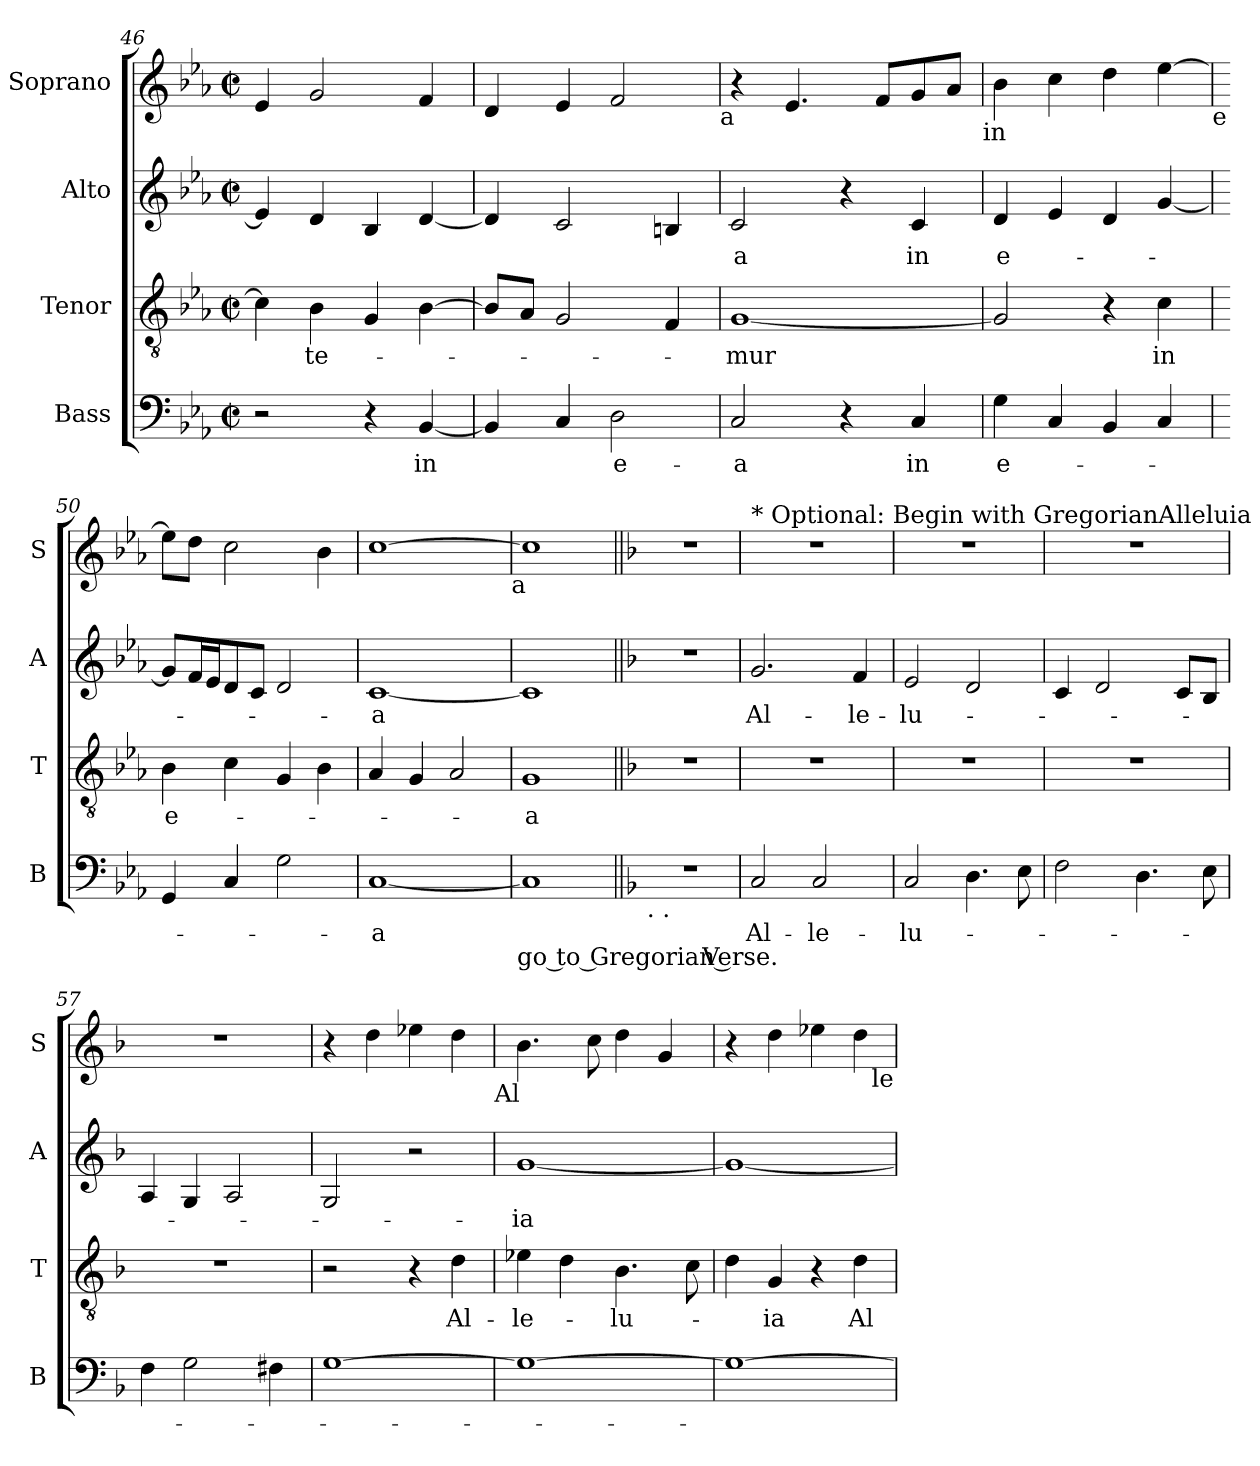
**kern	**text	**text	**kern	**text	**kern	**text	**kern
*part4	*part4	*part4	*part3	*part3	*part2	*part2	*part1
*staff4	*staff4	*staff4	*staff3	*staff3	*staff2	*staff2	*staff1
*I"Bass	*	*	*I"Tenor	*	*I"Alto	*	*I"Soprano
*I'B	*	*	*I'T	*	*I'A	*	*I'S
*clefF4	*	*	*clefGv2	*	*clefG2	*	*clefG2
*k[b-e-a-]	*	*	*k[b-e-a-]	*	*k[b-e-a-]	*	*k[b-e-a-]
*E-:	*	*	*E-:	*	*E-:	*	*E-:
*M2/2	*	*	*M2/2	*	*M2/2	*	*M2/2
*met(c|)	*	*	*met(c|)	*	*met(c|)	*	*met(c|)
=46	=46	=46	=46	=46	=46	=46	=46
2r	.	.	4c\]	.	4e-/]	.	4e-/
!	!	!	!	!LO:LY:b	!	!	!
.	.	.	4B-\	-te-	4d/	.	2g/
4r	.	.	4G/	.	4B-/	.	.
!	!LO:LY:b	!	!	!	!	!	!
[<4BB-/	in	.	[>4B-\	.	[<4d/	.	4f/
=47	=47	=47	=47	=47	=47	=47	=47
4BB-/]	.	.	8B-/L]	.	4d/]	.	4d/
.	.	.	8A-/J	.	.	.	.
4C/	.	.	2G/	.	2c/	.	4e-/
!	!LO:LY:b	!	!	!	!	!	!
2D\	e-	.	.	.	.	.	2f/
.	.	.	4F/	.	4Bn/	.	.
!	!	!	!	!	!	!	!LO:TX:b:t=a
=48	=48	=48	=48	=48	=48	=48	=48
!	!LO:LY:b	!	!	!LO:LY:b	!	!LO:LY:b	!
2C/	-a	.	[<1G	-mur	2c/	-a	4r
.	.	.	.	.	.	.	4.e-/
4r	.	.	.	.	4r	.	.
.	.	.	.	.	.	.	8f/L
!	!LO:LY:b	!	!	!	!	!LO:LY:b	!
4C/	in	.	.	.	4c/	in	8g/
.	.	.	.	.	.	.	8a-/J
!	!	!	!	!	!	!	!LO:TX:b:t=in
!!LO:LB:g=z
=49	=49	=49	=49	=49	=49	=49	=49
!	!LO:LY:b	!	!	!	!	!LO:LY:b	!
4G\	e-	.	2G/]	.	4d/	e-	4b-\
4C/	.	.	.	.	4e-/	.	4cc\
4BB-/	.	.	4r	.	4d/	.	4dd\
!	!	!	!	!LO:LY:b	!	!	!
4C/	.	.	4c\	in	[<4g/	.	[>4ee-\
!	!	!	!	!	!	!	!LO:TX:b:t=e
=50	=50	=50	=50	=50	=50	=50	=50
!	!	!	!	!LO:LY:b	!	!	!
4GG/	.	.	4B-\	e-	8g/L]	.	8ee-\L]
.	.	.	.	.	16f/L	.	8dd\J
.	.	.	.	.	16e-/J	.	.
4C/	.	.	4c\	.	8d/	.	2cc\
.	.	.	.	.	8c/J	.	.
2G\	.	.	4G/	.	2d/	.	.
.	.	.	4B-\	.	.	.	4b-\
=51	=51	=51	=51	=51	=51	=51	=51
!	!LO:LY:b:rj	!	!	!	!	!LO:LY:b:rj	!
[<1C	-a	.	4A-/	.	[<1c	-a	[>1cc
.	.	.	4G/	.	.	.	.
.	.	.	2A-/	.	.	.	.
!	!	!	!	!	!	!	!LO:TX:b:t=a
=52	=52	=52	=52	=52	=52	=52	=52
!	!	!LO:LY:b:rj	!	!LO:LY:b:rj	!	!	!
1C]	.	go to Gregorian Verse.	1G	-a	1c]	.	1cc]
=53||	=53||	=53||	=53||	=53||	=53||	=53||	=53||
*k[b-]	*	*	*k[b-]	*	*k[b-]	*	*k[b-]
*F:	*	*	*F:	*	*F:	*	*F:
!LO:TX:b:t=. .	!	!	!	!	!	!	!
1r	.	.	1r	.	1r	.	1r
!!LO:LB:g=z
=54	=54	=54	=54	=54	=54	=54	=54
!	!	!	!	!	!	!	!LO:TX:a:t=* Optional&colon; Begin with GregorianAlleluia (on D), and then. . .
!	!LO:LY:b	!	!	!	!	!LO:LY:b	!
2C/	Al-	.	1r	.	2.g/	Al-	1r
!	!LO:LY:b	!	!	!	!	!	!
2C/	-le-	.	.	.	.	.	.
!	!	!	!	!	!	!LO:LY:b	!
.	.	.	.	.	4f/	-le-	.
=55	=55	=55	=55	=55	=55	=55	=55
!	!LO:LY:b	!	!	!	!	!LO:LY:b	!
2C/	-lu-	.	1r	.	2e/	-lu-	1r
4.D\	.	.	.	.	2d/	.	.
8E\	.	.	.	.	.	.	.
=56	=56	=56	=56	=56	=56	=56	=56
2F\	.	.	1r	.	4c/	.	1r
.	.	.	.	.	2d/	.	.
4.D\	.	.	.	.	.	.	.
.	.	.	.	.	8c/L	.	.
8E\	.	.	.	.	8B-/J	.	.
=57	=57	=57	=57	=57	=57	=57	=57
4F\	.	.	1r	.	4A/	.	1r
2G\	.	.	.	.	4G/	.	.
.	.	.	.	.	2A/	.	.
4F#X\	.	.	.	.	.	.	.
=58	=58	=58	=58	=58	=58	=58	=58
[>1G	.	.	2r	.	2G/	.	4r
.	.	.	.	.	.	.	4dd\
.	.	.	4r	.	2r	.	4ee-X\
!	!	!	!	!LO:LY:b	!	!	!
.	.	.	4d\	Al-	.	.	4dd\
!	!	!	!	!	!	!	!LO:TX:b:t=Al
=59	=59	=59	=59	=59	=59	=59	=59
!	!	!	!	!LO:LY:b	!	!LO:LY:b	!
1G_	.	.	4e-X\	-le-	[>1g	-ia	4.b-\
.	.	.	4d\	.	.	.	.
.	.	.	.	.	.	.	8cc\
!	!	!	!	!LO:LY:b	!	!	!
.	.	.	4.B-\	-lu-	.	.	4dd\
.	.	.	.	.	.	.	4g/
.	.	.	8c\	.	.	.	.
!!LO:PB:g=z
=60	=60	=60	=60	=60	=60	=60	=60
1G_	.	.	4d\	.	1g_	.	4r
!	!	!	!	!LO:LY:b	!	!	!
.	.	.	4G/	-ia	.	.	4dd\
.	.	.	4r	.	.	.	4ee-X\
!	!	!	!	!LO:LY:b	!	!	!
.	.	.	4d\	Al-	.	.	4dd\
!	!	!	!	!	!	!	!LO:TX:b:t=le
=	=	=	=	=	=	=	=
*-	*-	*-	*-	*-	*-	*-	*-
